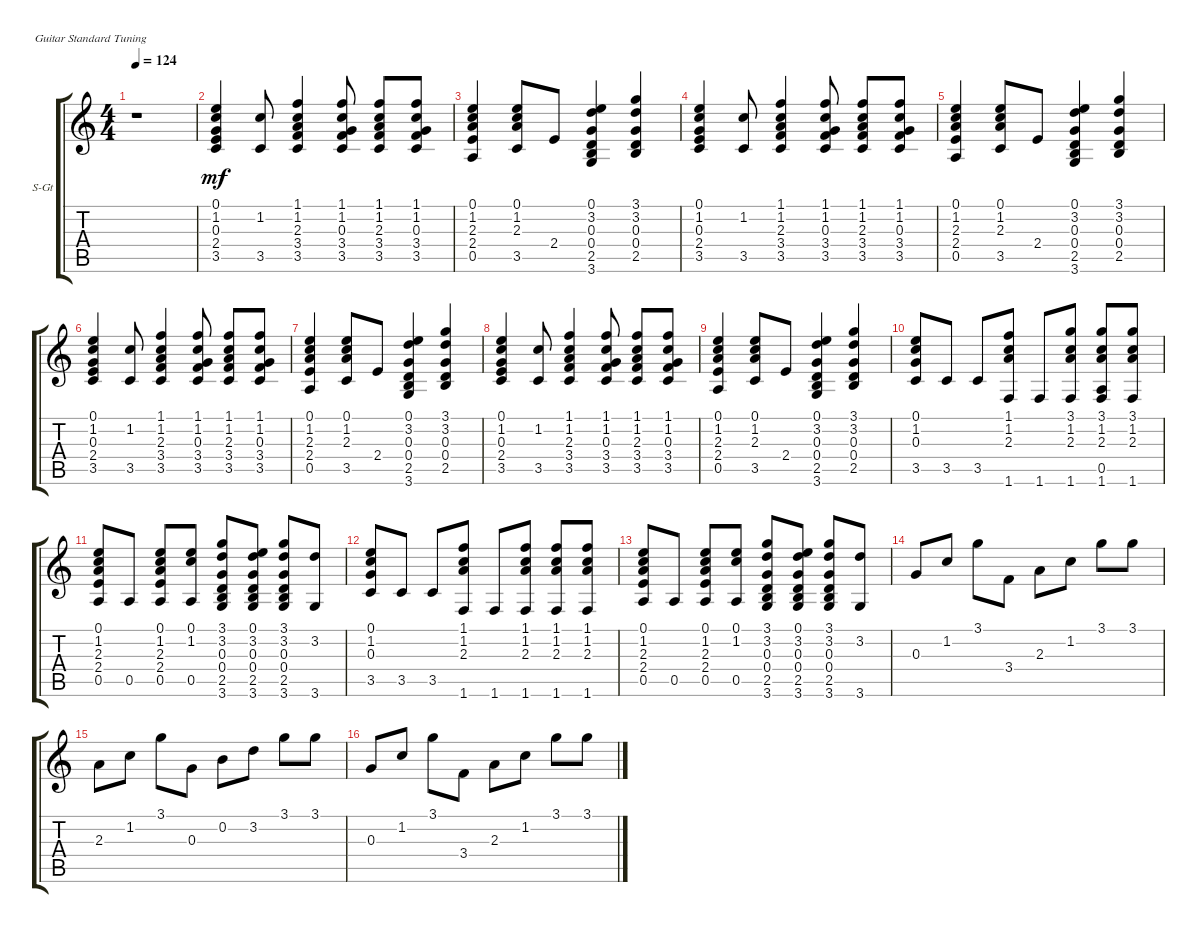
\bracketExtendMode groupsimilarinstruments
\firstSystemTrackNameOrientation horizontal
\otherSystemsTrackNameOrientation horizontal
\track ("Acoustic Guitar" "S-Gt") {instrument acousticguitarsteel}
\staff {score tabs}
\tuning (E4 B3 G3 D3 A2 E2)
\ts (4 4)
\tempo 124
\clef g2
\scale
0.186795
\ks c
r.1{dy mf instrument acousticguitarsteel} |
\scale
0.407407 (3.5 1.2 0.1 0.3 2.4).4 (3.5 1.2).8 (3.4 1.2 1.1 2.3 3.5).4 (3.4 1.2 1.1 0.3 3.5).8 (3.4 1.2 1.1 2.3 3.5).8 (3.4 1.2 1.1 0.3 3.5).8 |
\scale
0.405797 (0.5 2.3 1.2 0.1 2.4).4 (1.2 0.1 2.3 3.5).8 2.4.8 (3.6 0.3 3.2 0.1 2.5 0.4).4 (0.3 3.2 3.1 2.5 0.4).4 |
\scale
0.332891 (3.5 1.2 0.1 0.3 2.4).4 (3.5 1.2).8 (3.4 1.2 1.1 2.3 3.5).4 (3.4 1.2 1.1 0.3 3.5).8 (3.4 1.2 1.1 2.3 3.5).8 (3.4 1.2 1.1 0.3 3.5).8 |
\scale
0.334218 (0.5 2.3 1.2 0.1 2.4).4 (1.2 0.1 2.3 3.5).8 2.4.8 (3.6 0.3 3.2 0.1 2.5 0.4).4 (0.3 3.2 3.1 2.5 0.4).4 |
\scale
0.332891 (3.5 1.2 0.1 0.3 2.4).4 (3.5 1.2).8 (3.4 1.2 1.1 2.3 3.5).4 (3.4 1.2 1.1 0.3 3.5).8 (3.4 1.2 1.1 2.3 3.5).8 (3.4 1.2 1.1 0.3 3.5).8 |
\scale
0.345679 (0.5 2.3 1.2 0.1 2.4).4 (1.2 0.1 2.3 3.5).8 2.4.8 (3.6 0.3 3.2 0.1 2.5 0.4).4 (0.3 3.2 3.1 2.5 0.4).4 |
\scale
0.347051 (3.5 1.2 0.1 0.3 2.4).4 (3.5 1.2).8 (3.4 1.2 1.1 2.3 3.5).4 (3.4 1.2 1.1 0.3 3.5).8 (3.4 1.2 1.1 2.3 3.5).8 (3.4 1.2 1.1 0.3 3.5).8 |
\scale
0.30727 (0.5 2.3 1.2 0.1 2.4).4 (1.2 0.1 2.3 3.5).8 2.4.8 (3.6 0.3 3.2 0.1 2.5 0.4).4 (0.3 3.2 3.1 2.5 0.4).4 |
\scale
0.366397 (3.5 0.3 1.2 0.1).8 3.5.8 3.5.8 (1.6 2.3 1.2 1.1).8 1.6.8 (1.6 2.3 1.2 3.1).8 (1.6 2.3 1.2 3.1 0.5).8 (1.6 2.3 1.2 3.1).8 |
\scale
0.267206 (0.5 0.1 1.2 2.3 2.4).8 0.5.8 (0.5 0.1 1.2 2.3 2.4).8 (0.5 0.1 1.2).8 (3.6 3.2 3.1 0.3 0.4 2.5).8 (3.6 0.1 2.5 3.2 0.4 0.3).8 (3.6 3.2 3.1 0.3 0.4 2.5).8 (3.6 3.2).8 |
\scale
0.366397 (3.5 0.3 1.2 0.1).8 3.5.8 3.5.8 (1.6 2.3 1.2 1.1).8 1.6.8 (1.6 2.3 1.2 1.1).8 (1.6 2.3 1.2 1.1).8 (1.6 2.3 1.2 1.1).8 |
\scale
0.333333 (0.5 0.1 1.2 2.3 2.4).8 0.5.8 (0.5 0.1 1.2 2.3 2.4).8 (0.5 0.1 1.2).8 (3.6 3.2 3.1 0.3 0.4 2.5).8 (3.6 0.1 3.2 2.5 0.4 0.3).8 (3.6 3.2 3.1 0.3 0.4 2.5).8 (3.6 3.2).8 |
\scale
0.333333 0.3.8 1.2.8 3.1.8 3.4.8 2.3.8 1.2.8 3.1.8 3.1.8 |
\scale
0.333333 2.3.8 1.2.8 3.1.8 0.3.8 0.2.8 3.2.8 3.1.8 3.1.8 |
\scale
0.333333 0.3.8 1.2.8 3.1.8 3.4.8 2.3.8 1.2.8 3.1.8 3.1.8
